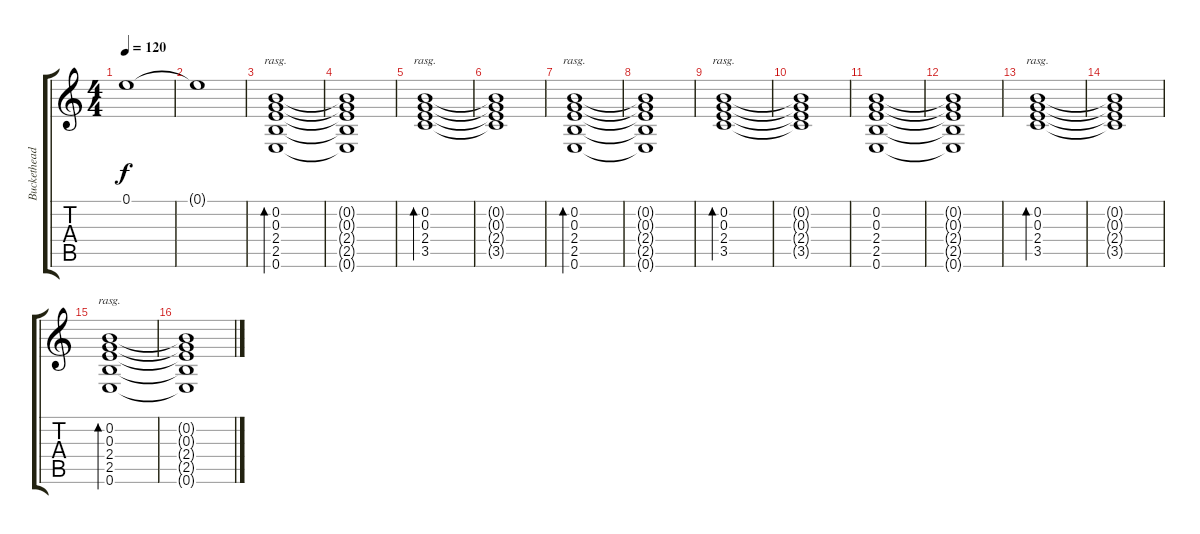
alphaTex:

\track ("Buckethead" "Buckethead") {instrument electricguitarclean}
\staff {score tabs}
\tuning (E4 B3 G3 D3 A2 E2) {hide}
\ts (4 4)
\tempo 120
\clef g2
\ks c
0.1{t}.1{dy f} |
0.1{t}.1 |
(0.2 0.3 2.4 2.5 0.6).1{bd 60 rasg ii} |
(0.2{t} 0.3{t} 2.4{t} 2.5{t} 0.6{t}).1 |
(0.2 0.3 2.4 3.5).1{bd 60 rasg ii} |
(0.2{t} 0.3{t} 2.4{t} 3.5{t}).1 |
(0.2 0.3 2.4 2.5 0.6).1{bd 60 rasg ii} |
(0.2{t} 0.3{t} 2.4{t} 2.5{t} 0.6{t}).1 |
(0.2 0.3 2.4 3.5).1{bd 60 rasg ii} |
(0.2{t} 0.3{t} 2.4{t} 3.5{t}).1 |
(0.2 0.3 2.4 2.5 0.6).1 |
(0.2{t} 0.3{t} 2.4{t} 2.5{t} 0.6{t}).1 |
(0.2 0.3 2.4 3.5).1{bd 60 rasg ii} |
(0.2{t} 0.3{t} 2.4{t} 3.5{t}).1 |
(0.2 0.3 2.4 2.5 0.6).1{bd 60 rasg ii} |
(0.2{t} 0.3{t} 2.4{t} 2.5{t} 0.6{t}).1
